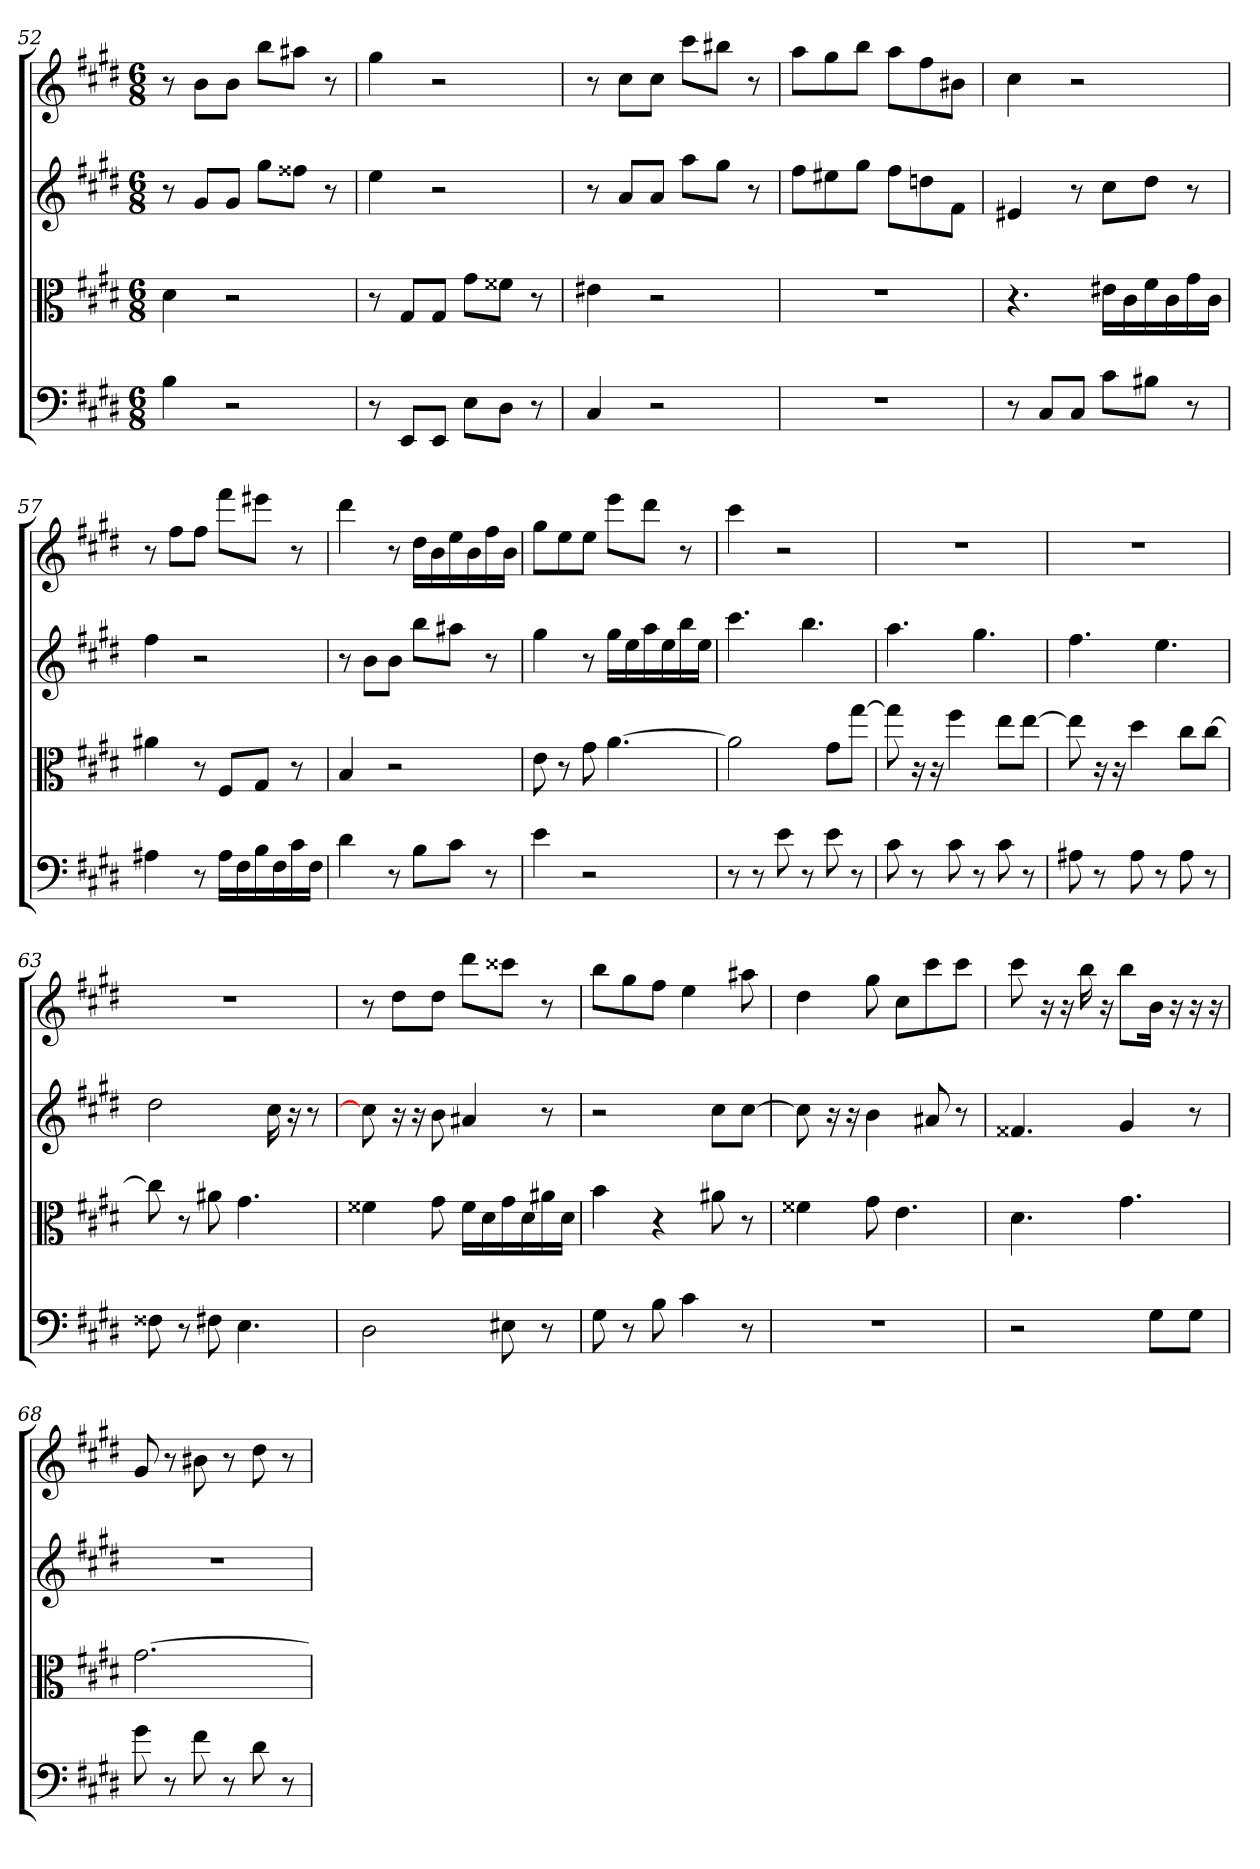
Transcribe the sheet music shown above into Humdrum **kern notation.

**kern	**kern	**kern	**kern
*part4	*part3	*part2	*part1
*staff4	*staff3	*staff2	*staff1
*clefF4	*clefC3	*clefG2	*clefG2
*k[f#c#g#d#]	*k[f#c#g#d#]	*k[f#c#g#d#]	*k[f#c#g#d#]
*E:	*E:	*E:	*E:
*M6/8	*M6/8	*M6/8	*M6/8
=52	=52	=52	=52
4B	4d#	8r	8r
.	.	8g#/L	8b\L
2r	2r	8g#/J	8b\J
.	.	8gg#\L	8bb\L
.	.	8ff##X\J	8aa#X\J
.	.	8r	8r
=53	=53	=53	=53
8r	8r	4ee	4gg#
8EE/L	8G#/L	.	.
8EE/J	8G#/J	2r	2r
8E\L	8g#\L	.	.
8D#\J	8f##X\J	.	.
8r	8r	.	.
=54	=54	=54	=54
4C#	4e#X	8r	8r
.	.	8a/L	8cc#\L
2r	2r	8a/J	8cc#\J
.	.	8aa\L	8ccc#\L
.	.	8gg#\J	8bb#X\J
.	.	8r	8r
=55	=55	=55	=55
2.r	2.r	8ff#\L	8aa\L
.	.	8ee#X\	8gg#\
.	.	8gg#\J	8bb\J
.	.	8ff#\L	8aa\L
.	.	8ddn\	8ff#\
.	.	8f#\J	8b#X\J
=56	=56	=56	=56
8r	4.r	4e#X	4cc#
8C#/L	.	.	.
8C#/J	.	8r	2r
8c#\L	16e#X\LL	8cc#\L	.
.	16c#\	.	.
8B#X\J	16f#\	8dd#\J	.
.	16c#\	.	.
8r	16g#\	8r	.
.	16c#\JJ	.	.
=57	=57	=57	=57
4A#X	4a#X	4ff#	8r
.	.	.	8ff#\L
8r	8r	2r	8ff#\J
16A#\LL	8F#/L	.	8fff#\L
16F#\	.	.	.
16B\	8G#/J	.	8eee#X\J
16F#\	.	.	.
16c#\	8r	.	8r
16F#\JJ	.	.	.
=58	=58	=58	=58
4d#	4B	8r	4ddd#
.	.	8b\L	.
8r	2r	8b\J	8r
8B\L	.	8bb\L	16dd#\LL
.	.	.	16b\
8c#\J	.	8aa#X\J	16ee\
.	.	.	16b\
8r	.	8r	16ff#\
.	.	.	16b\JJ
=59	=59	=59	=59
4e	8e	4gg#	8gg#\L
.	8r	.	8ee\
2r	8g#	8r	8ee\J
.	[4.a	16gg#\LL	8eee\L
.	.	16ee\	.
.	.	16aa\	8ddd#\J
.	.	16ee\	.
.	.	16bb\	8r
.	.	16ee\JJ	.
=60	=60	=60	=60
8r	2a]	4.ccc#	4ccc#
8r	.	.	.
8e	.	.	2r
8r	.	4.bb	.
8e	8g#\L	.	.
8r	[8gg#\J	.	.
=61	=61	=61	=61
8c#	8gg#]	4.aa	2.r
8r	16r	.	.
.	16r	.	.
8c#	4ff#	.	.
8r	.	4.gg#	.
8c#	8ee\L	.	.
8r	[8ee\J	.	.
=62	=62	=62	=62
8A#X	8ee]	4.ff#	2.r
8r	16r	.	.
.	16r	.	.
8A#	4dd#	.	.
8r	.	4.ee	.
8A#	8cc#\L	.	.
8r	[8cc#\J	.	.
=63	=63	=63	=63
8F##X	8cc#]	2dd#	2.r
8r	8r	.	.
8F#X	8a#X	.	.
4.E	4.g#	.	.
.	.	16cc#	.
.	.	16r	.
.	.	8r	.
=64	=64	=64	=64
2D#	4f##X	8cc#]	8r
.	.	16r	8dd#\L
.	.	16r	.
.	8g#	8b	8dd#\J
.	16f##\LL	4a#X	8ddd#\L
.	16d#\	.	.
8E#X	16g#\	.	8ccc##X\J
.	16d#\	.	.
8r	16a#X\	8r	8r
.	16d#\JJ	.	.
=65	=65	=65	=65
8G#	4b	2r	8bb\L
8r	.	.	8gg#\
8B	4r	.	8ff#\J
4c#	.	.	4ee
.	8a#X	8cc#\L	.
8r	8r	[8cc#\J	8aa#X
=66	=66	=66	=66
2.r	4f##X	8cc#]	4dd#
.	.	16r	.
.	.	16r	.
.	8g#	4b	8gg#
.	4.e	.	8cc#\L
.	.	8a#X	8ccc#\
.	.	8r	8ccc#\J
=67	=67	=67	=67
2r	4.d#	4.f##X	8ccc#
.	.	.	16r
.	.	.	16r
.	.	.	16bb
.	.	.	16r
.	4.g#	4g#	8bb\L
8G#\L	.	.	16b\Jk
.	.	.	16r
8G#\J	.	8r	16r
.	.	.	16r
=68	=68	=68	=68
8g#	[2.g#	2.r	8g#
8r	.	.	8r
8f#	.	.	8b#X
8r	.	.	8r
8d#	.	.	8dd#
8r	.	.	8r
=	=	=	=
*-	*-	*-	*-
